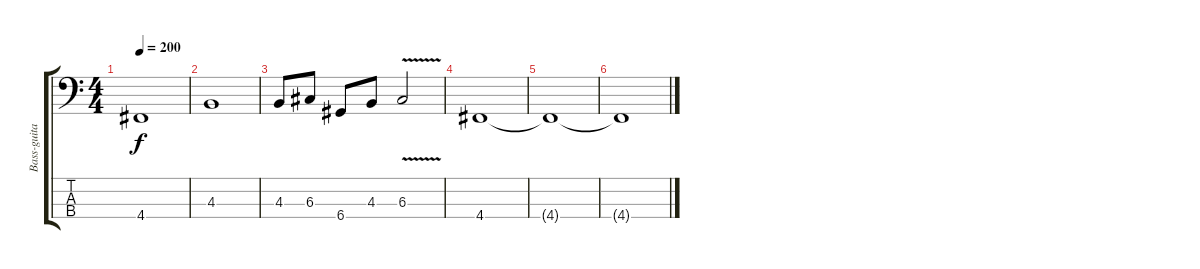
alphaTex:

\track ("Bass-guitar" "Bass-guita") {instrument electricbassfinger}
\staff {score tabs}
\tuning (F2 C2 G1 D1) {hide}
\ts (4 4)
\tempo 200
\clef f4
\ks c
4.4{t}.1{dy f} |
4.3.1 |
4.3.8 6.3.8 6.4.8 4.3.8 6.3{v}.2 |
4.4.1 |
4.4{t}.1 |
4.4{t}.1
